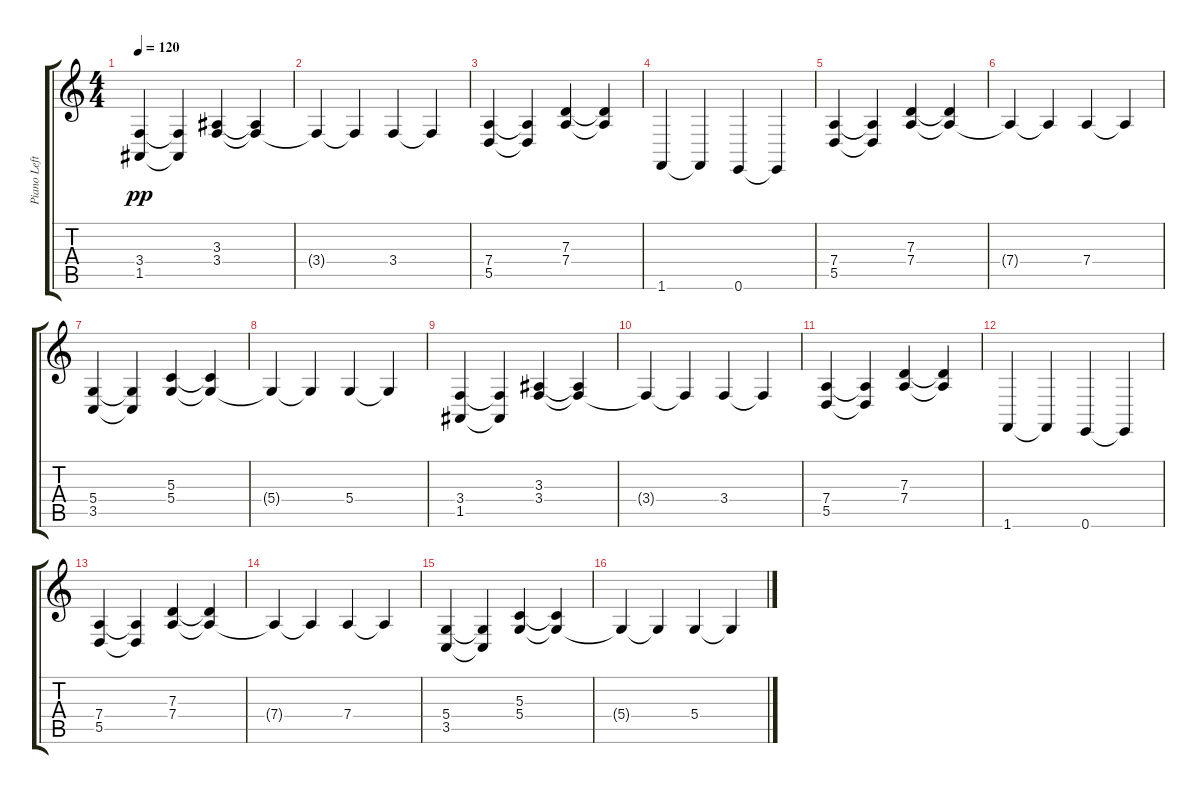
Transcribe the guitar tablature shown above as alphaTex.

\track ("Piano Left Hand" "Piano Left") {instrument acousticgrandpiano}
\staff {score tabs}
\tuning (E4 B3 G3 D3 A2 E2) {hide}
\ts (4 4)
\tempo 120
\clef g2
\ks c
(3.4 1.5).4{dy pp} (3.4{t} 1.5{t}).4 (3.3 3.4).4 (3.3{t} 3.4{t}).4 |
3.4{t}.4 3.4{t}.4 3.4.4 3.4{t}.4 |
(7.4 5.5).4 (7.4{t} 5.5{t}).4 (7.3 7.4).4 (7.3{t} 7.4{t}).4 |
1.6.4 1.6{t}.4 0.6.4 0.6{t}.4 |
(7.4 5.5).4 (7.4{t} 5.5{t}).4 (7.3 7.4).4 (7.3{t} 7.4{t}).4 |
7.4{t}.4 7.4{t}.4 7.4.4 7.4{t}.4 |
(5.4 3.5).4 (5.4{t} 3.5{t}).4 (5.3 5.4).4 (5.3{t} 5.4{t}).4 |
5.4{t}.4 5.4{t}.4 5.4.4 5.4{t}.4 |
(3.4 1.5).4 (3.4{t} 1.5{t}).4 (3.3 3.4).4 (3.3{t} 3.4{t}).4 |
3.4{t}.4 3.4{t}.4 3.4.4 3.4{t}.4 |
(7.4 5.5).4 (7.4{t} 5.5{t}).4 (7.3 7.4).4 (7.3{t} 7.4{t}).4 |
1.6.4 1.6{t}.4 0.6.4 0.6{t}.4 |
(7.4 5.5).4 (7.4{t} 5.5{t}).4 (7.3 7.4).4 (7.3{t} 7.4{t}).4 |
7.4{t}.4 7.4{t}.4 7.4.4 7.4{t}.4 |
(5.4 3.5).4 (5.4{t} 3.5{t}).4 (5.3 5.4).4 (5.3{t} 5.4{t}).4 |
5.4{t}.4 5.4{t}.4 5.4.4 5.4{t}.4
